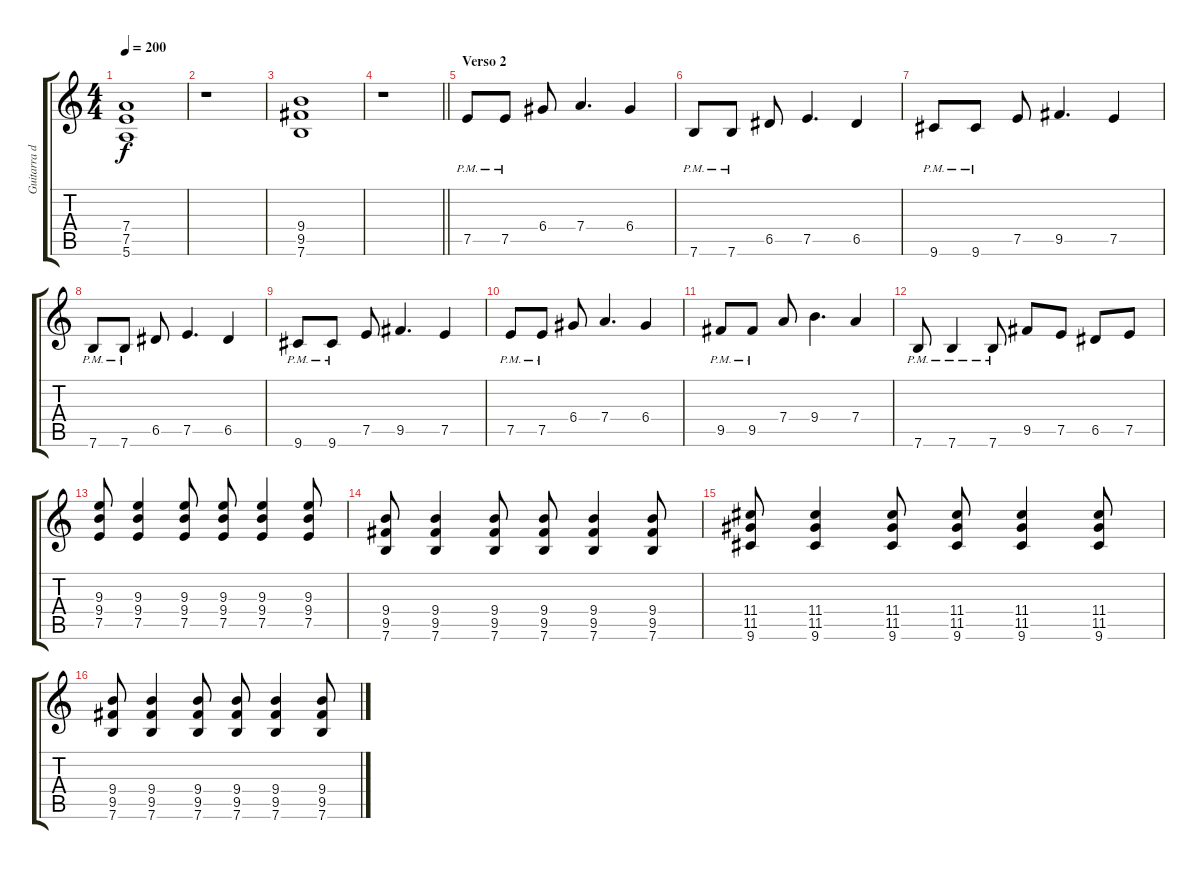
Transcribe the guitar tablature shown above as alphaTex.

\track ("Guitarra de Acompañamiento" "Guitarra d") {mute instrument distortionguitar}
\staff {score tabs}
\tuning (E4 B3 G3 D3 A2 E2) {hide}
\ts (4 4)
\tempo 200
\clef g2
\ks c
(7.4 7.5 5.6).1{dy f} |
r.1 |
(9.4 9.5 7.6).1 |
\barLineRight lightlight
r.1 |
\section ("" "Verso 2")
7.5{pm}.8 7.5{pm}.8 6.4.8 7.4.4{d} 6.4.4 |
7.6{pm}.8 7.6{pm}.8 6.5.8 7.5.4{d} 6.5.4 |
9.6{pm}.8 9.6{pm}.8 7.5.8 9.5.4{d} 7.5.4 |
7.6{pm}.8 7.6{pm}.8 6.5.8 7.5.4{d} 6.5.4 |
9.6{pm}.8 9.6{pm}.8 7.5.8 9.5.4{d} 7.5.4 |
7.5{pm}.8 7.5{pm}.8 6.4.8 7.4.4{d} 6.4.4 |
9.5{pm}.8 9.5{pm}.8 7.4.8 9.4.4{d} 7.4.4 |
7.6{pm}.8 7.6{pm}.4 7.6{pm}.8 9.5.8 7.5.8 6.5.8 7.5.8 |
(9.3 9.4 7.5).8 (9.3 9.4 7.5).4 (9.3 9.4 7.5).8 (9.3 9.4 7.5).8 (9.3 9.4 7.5).4 (9.3 9.4 7.5).8 |
(9.4 9.5 7.6).8 (9.4 9.5 7.6).4 (9.4 9.5 7.6).8 (9.4 9.5 7.6).8 (9.4 9.5 7.6).4 (9.4 9.5 7.6).8 |
(11.4 11.5 9.6).8 (11.4 11.5 9.6).4 (11.4 11.5 9.6).8 (11.4 11.5 9.6).8 (11.4 11.5 9.6).4 (11.4 11.5 9.6).8 |
(9.4 9.5 7.6).8 (9.4 9.5 7.6).4 (9.4 9.5 7.6).8 (9.4 9.5 7.6).8 (9.4 9.5 7.6).4 (9.4 9.5 7.6).8
